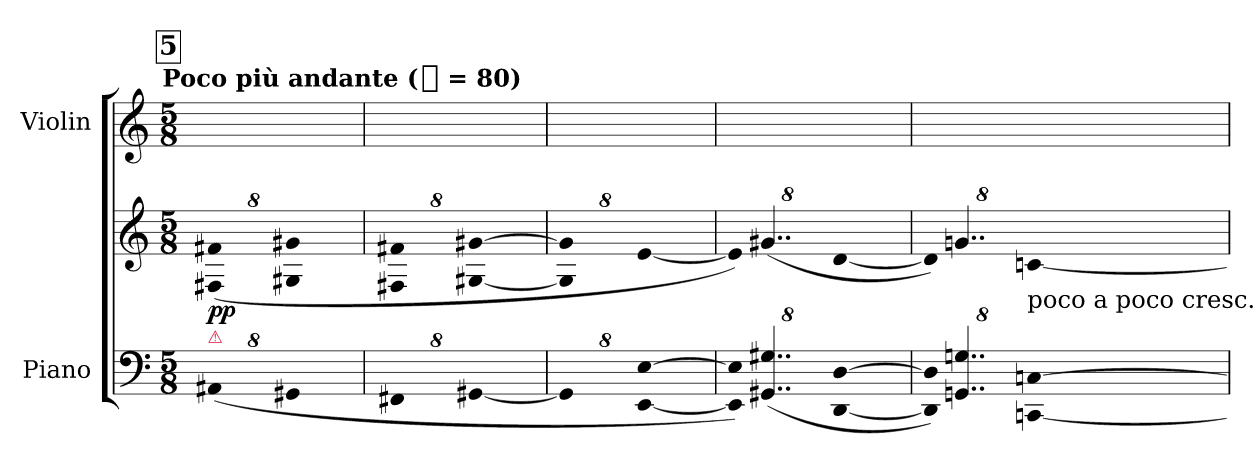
**kern	**kern	**dynam	**kern
*part2	*part2	*part2	*part1
*staff3	*staff2	*staff2/3	*staff1
*I"Piano	*	*	*I"Violin
*I'Pno	*	*	*I'Vln.
*clefF4	*clefG2	*	*clefG2
*k[]	*k[]	*	*k[]
*C:	*C:	*	*C:
!!LO:TX:omd:t=Poco più andante ([quarter] = 80)
*M5/8	*M5/8	*	*M5/8
*MM80	*MM80	*	*MM80
*Xbrackettup	*	*	*
!!LO:REH:place=s1:t=5
=1	=1	=1	=1
!LO:N:vis=4	!	!	!
*	*Xbrackettup	*	*
!LO:TX:a:color=crimson:t=⚠	!	!	!
!	!LO:N:vis=4	!	!
(16%5AA#X	(>16%5F#X 16%5f#X	pp	8ryy
.	.	.	8ryy
.	.	.	8ryy
!LO:N:vis=4	!LO:N:vis=4	!	!
16%5GG#X	16%5G#X 16%5g#X	.	.
.	.	.	8ryy
.	.	.	8ryy
=2	=2	=2	=2
!LO:N:vis=4	!LO:N:vis=4	!	!
16%5FF#X	16%5F#X 16%5f#X	.	8ryy
.	.	.	8ryy
.	.	.	8ryy
!LO:N:vis=4	!LO:N:vis=4	!	!
[16%5GG#X	[16%5G#X [16%5g#X	.	.
.	.	.	8ryy
.	.	.	8ryy
=3	=3	=3	=3
!LO:N:vis=4	!LO:N:vis=4	!	!
16%5GG#]	16%5G#] 16%5g#]	.	8ryy
.	.	.	8ryy
.	.	.	8ryy
!LO:N:vis=4	!LO:N:vis=4	!	!
[16%5EE [16%5E	[16%5e	.	.
.	.	.	8ryy
.	.	.	8ryy
=4	=4	=4	=4
!LO:N:vis=32	!LO:N:vis=32	!	!
128%5EE] 128%5E]LLL)	128%5eLLL])	.	8ryy
(32%5..GG#X 32%5..G#X	(>32%5..g#X	.	.
.	.	.	8ryy
.	.	.	8ryy
!LO:N:vis=4	!LO:N:vis=4	!	!
[16%5DD [16%5D	[16%5d	.	.
.	.	.	8ryy
.	.	.	8ryy
=5	=5	=5	=5
!LO:N:vis=32	!LO:N:vis=32	!	!
128%5DD] 128%5D]LLL)	128%5dLLL])	.	8ryy
32%5..GGn 32%5..Gn	32%5..gn	.	.
.	.	.	8ryy
.	.	.	8ryy
!	!LO:TX:c:t=poco a poco cresc.	!	!
!LO:N:vis=4	!LO:N:vis=4	!	!
[16%5CCn [16%5Cn	[16%5cn	.	.
.	.	.	8ryy
.	.	.	8ryy
=	=	=	=
*-	*-	*-	*-
